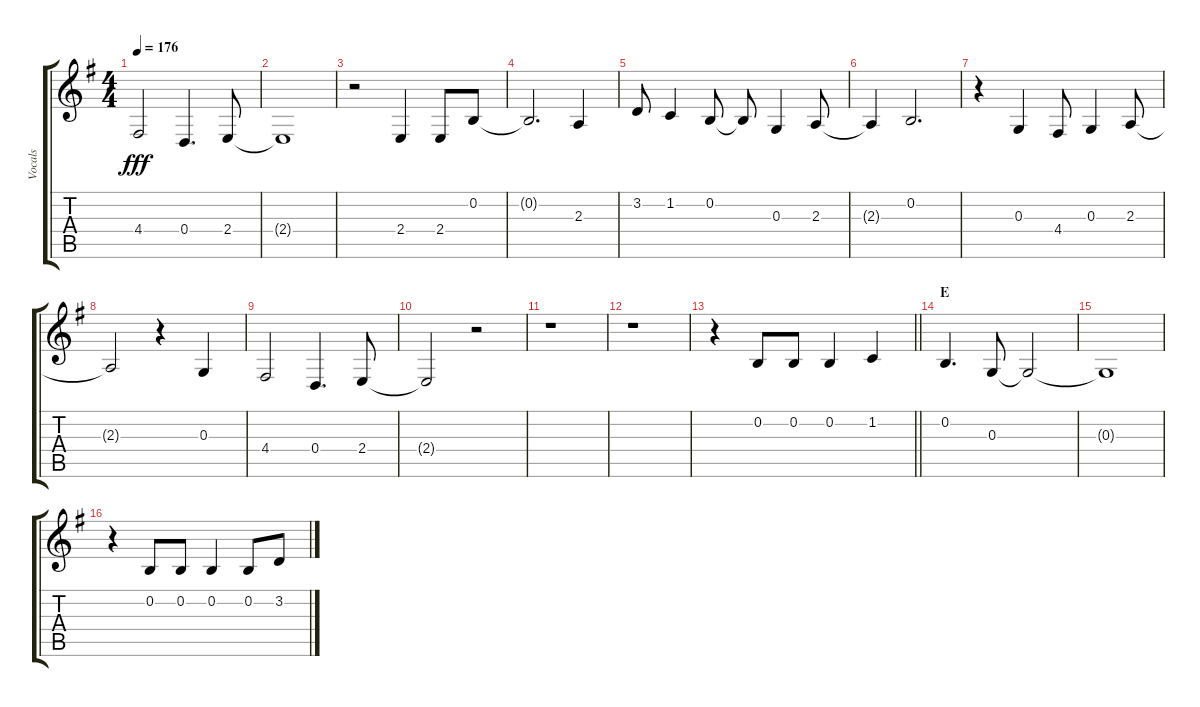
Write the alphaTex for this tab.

\track ("Vocals" "Vocals") {instrument voiceoohs}
\staff {score tabs}
\tuning (E4 B3 G3 D3 A2 E2) {hide}
\ts (4 4)
\tempo 176
\clef g2
\ks g
4.4.2{dy fff} 0.4.4{d} 2.4.8 |
2.4{t}.1 |
r.2 2.4.4 2.4.8 0.2.8 |
0.2{t}.2{d} 2.3.4 |
3.2.8 1.2.4 0.2.8 0.2{t}.8 0.3.4 2.3.8 |
2.3{t}.4 0.2.2{d} |
r.4 0.3.4 4.4.8 0.3.4 2.3.8 |
2.3{t}.2 r.4 0.3.4 |
4.4.2 0.4.4{d} 2.4.8 |
2.4{t}.2 r.2 |
r.1 |
r.1 |
\barLineRight lightlight
r.4 0.2.8 0.2.8 0.2.4 1.2.4 |
\section ("" "E")
0.2.4{d} 0.3.8 0.3{t}.2 |
0.3{t}.1 |
r.4 0.2.8 0.2.8 0.2.4 0.2.8 3.2.8
